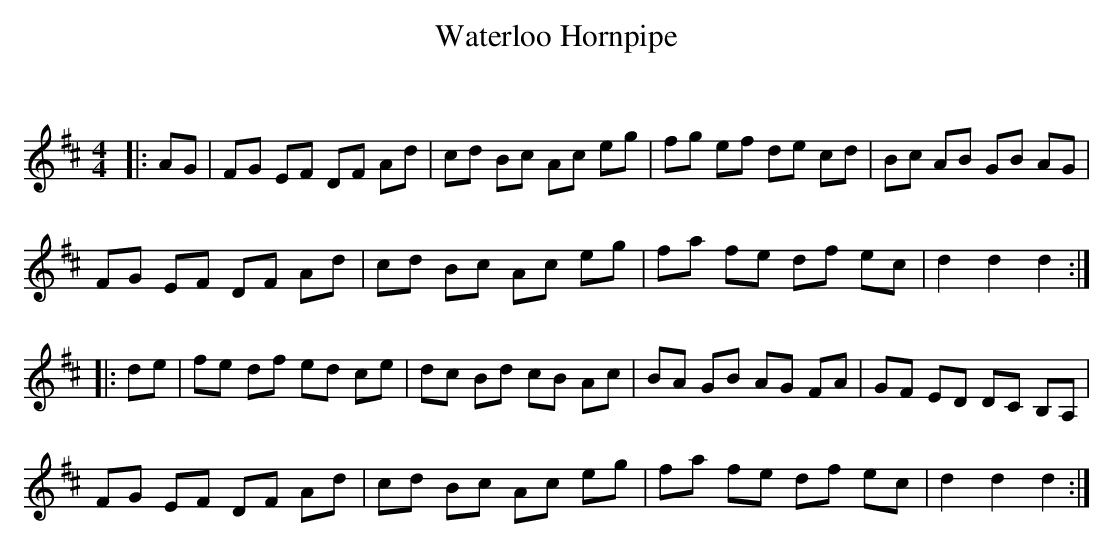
X:1
T: Waterloo Hornpipe
C:
Q: 232
K:D
M:4/4
L:1/8
|:AG|FG EF DF Ad|cd Bc Ac eg|fg ef de cd|Bc AB GB AG|
FG EF DF Ad|cd Bc Ac eg|fa fe df ec|d2 d2 d2:|
|:de|fe df ed ce|dc Bd cB Ac|BA GB AG FA|GF ED DC B,A,|
FG EF DF Ad|cd Bc Ac eg|fa fe df ec|d2 d2 d2:|
